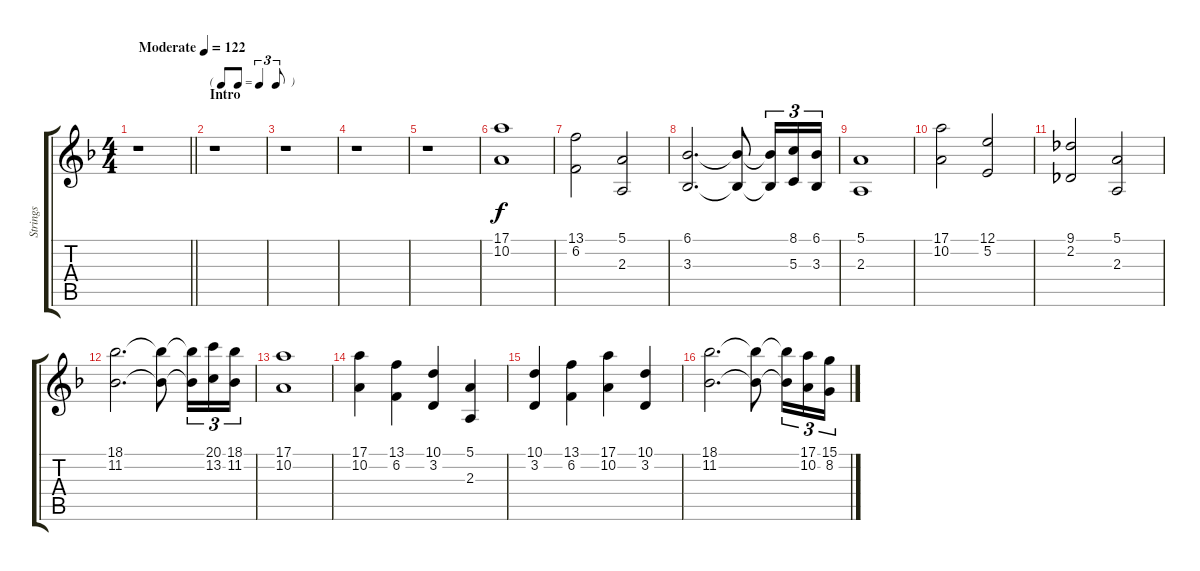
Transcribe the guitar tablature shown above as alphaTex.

\track ("Strings" "Strings") {instrument stringensemble1}
\staff {score tabs}
\tuning (E4 B3 G3 D3 A2 E2) {hide}
\ts (4 4)
\tempo (122 "Moderate")
\clef g2
\barLineRight lightlight
\ks dminor
r.1{dy f instrument stringensemble1} |
\tf triplet8th
\section ("" "Intro")
r.1 |
r.1 |
r.1 |
r.1 |
(17.1 10.2).1 |
(13.1 6.2).2 (5.1 2.3).2 |
(6.1 3.3).2{d} (6.1{t} 3.3{t}).8 (6.1{t} 3.3{t}).16{tu (3 2)} (8.1 5.3).16{tu (3 2)} (6.1 3.3).16{tu (3 2)} |
(5.1 2.3).1 |
(17.1 10.2).2 (12.1 5.2).2 |
(9.1 2.2).2 (5.1 2.3).2 |
(18.1 11.2).2{d} (18.1{t} 11.2{t}).8 (18.1{t} 11.2{t}).16{tu (3 2)} (20.1 13.2).16{tu (3 2)} (18.1 11.2).16{tu (3 2)} |
(17.1 10.2).1 |
(17.1 10.2).4 (13.1 6.2).4 (10.1 3.2).4 (5.1 2.3).4 |
(10.1 3.2).4 (13.1 6.2).4 (17.1 10.2).4 (10.1 3.2).4 |
(18.1 11.2).2{d} (18.1{t} 11.2{t}).8 (18.1{t} 11.2{t}).16{tu (3 2)} (17.1 10.2).16{tu (3 2)} (15.1 8.2).16{tu (3 2)}
